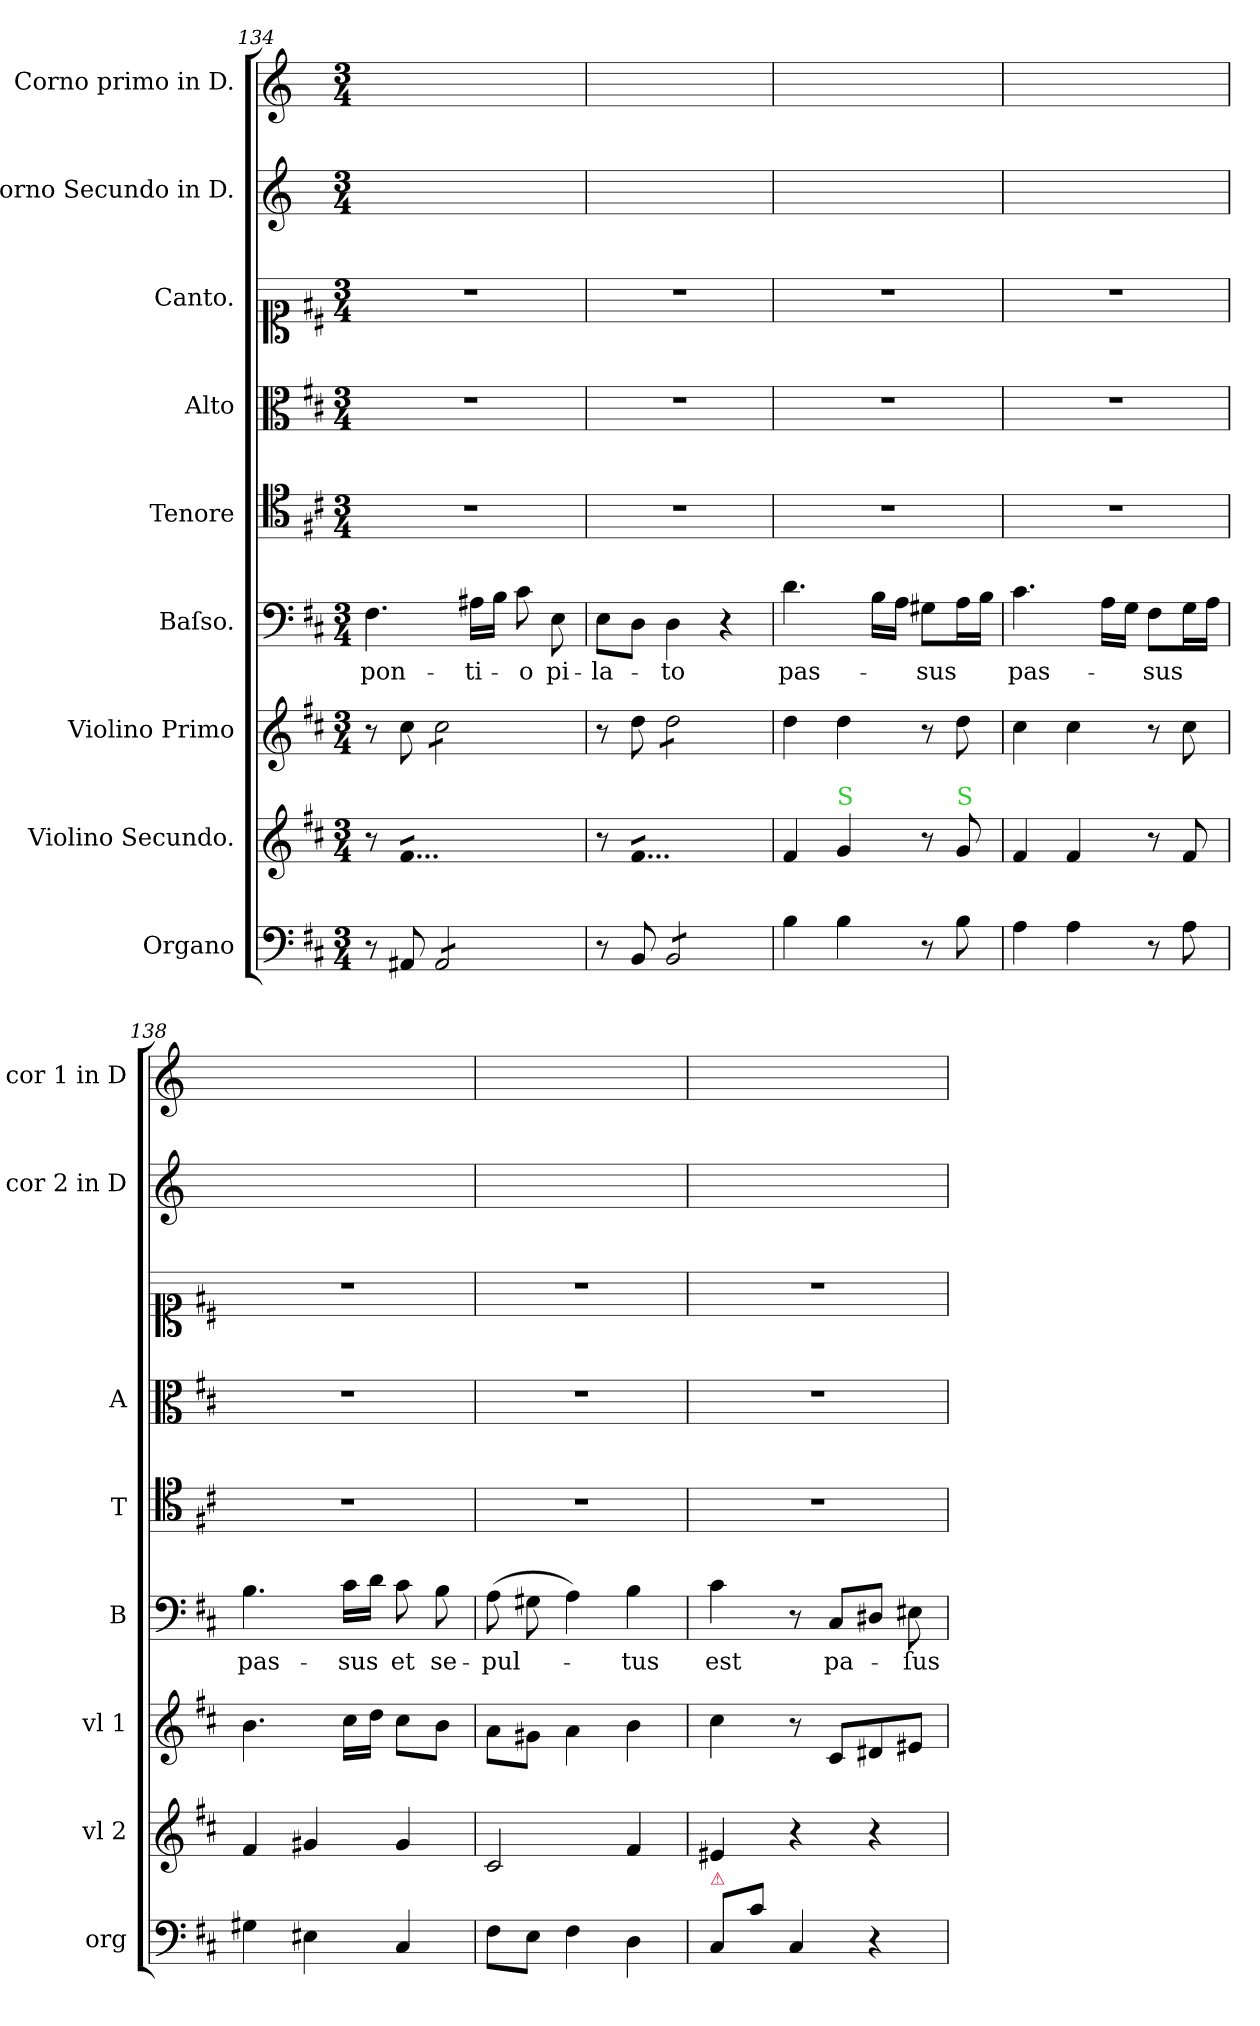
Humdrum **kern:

**kern	**kern	**kern	**kern	**text	**kern	**kern	**kern	**kern	**kern
*part9	*part8	*part7	*part6	*part6	*part5	*part4	*part3	*part2	*part1
*staff9	*staff8	*staff7	*staff6	*staff6	*staff5	*staff4	*staff3	*staff2	*staff1
*I"Organo	*I"Violino Secundo.	*I"Violino Primo	*I"Baſso.	*	*I"Tenore	*I"Alto	*I"Canto.	*I"Corno Secundo in D.	*I"Corno primo in D.
*I'org	*I'vl 2	*I'vl 1	*I'B	*	*I'T	*I'A	*	*I'cor 2 in D	*I'cor 1 in D
*clefF4	*clefG2	*clefG2	*clefF4	*	*clefC4	*clefC3	*clefC1	*clefG2	*clefG2
*	*	*	*	*	*	*	*	*ITrd6c10	*ITrd6c10
*k[f#c#]	*k[f#c#]	*k[f#c#]	*k[f#c#]	*	*k[f#c#]	*k[f#c#]	*k[f#c#]	*k[f#c#]	*k[f#c#]
*M3/4	*M3/4	*M3/4	*M3/4	*	*M3/4	*M3/4	*M3/4	*M3/4	*M3/4
=134	=134	=134	=134	=134	=134	=134	=134	=134	=134
8r	8r	8r	4.F#\	pon-	2.r	2.r	2.r	2.ryy	2.ryy
*	*tremolo	*	*	*	*	*	*	*	*
8AA#X/	8f#/L	8cc#\	.	.	.	.	.	.	.
*tremolo	*	*	*	*	*	*	*	*	*
*	*	*tremolo	*	*	*	*	*	*	*
8AA#/L	8f#/	8cc#\L	.	.	.	.	.	.	.
8AA#/	8f#/	8cc#\	16A#X\LL	-ti-	.	.	.	.	.
.	.	.	16B\JJ	.	.	.	.	.	.
8AA#/	8f#/	8cc#\	8c#\	-o	.	.	.	.	.
8AA#/J	8f#/J	8cc#\J	8E\	pi-	.	.	.	.	.
*	*	*Xtremolo	*	*	*	*	*	*	*
*Xtremolo	*	*	*	*	*	*	*	*	*
=135	=135	=135	=135	=135	=135	=135	=135	=135	=135
8r	8r	8r	8E\L	-la-	2.r	2.r	2.r	2.ryy	2.ryy
8BB/	8f#/L	8dd\	8D\J	.	.	.	.	.	.
*tremolo	*	*	*	*	*	*	*	*	*
*	*	*tremolo	*	*	*	*	*	*	*
8BB/L	8f#/	8dd\L	4D\	-to	.	.	.	.	.
8BB/	8f#/	8dd\	.	.	.	.	.	.	.
8BB/	8f#/	8dd\	4r	.	.	.	.	.	.
8BB/J	8f#/J	8dd\J	.	.	.	.	.	.	.
*	*	*Xtremolo	*	*	*	*	*	*	*
*	*Xtremolo	*	*	*	*	*	*	*	*
*Xtremolo	*	*	*	*	*	*	*	*	*
=136	=136	=136	=136	=136	=136	=136	=136	=136	=136
4B\	4f#/	4dd\	4.d\	pas-	2.r	2.r	2.r	2.ryy	2.ryy
!	!LO:TX:a:color=limegreen:t=S	!	!	!	!	!	!	!	!
4B\	4g/	4dd\	.	.	.	.	.	.	.
.	.	.	16B\LL	.	.	.	.	.	.
.	.	.	16A\JJ	.	.	.	.	.	.
8r	8r	8r	8G#X\L	-sus	.	.	.	.	.
!	!LO:TX:a:color=limegreen:t=S	!	!	!	!	!	!	!	!
8B\	8g/	8dd\	16A\L	.	.	.	.	.	.
.	.	.	16B\JJ	.	.	.	.	.	.
=137	=137	=137	=137	=137	=137	=137	=137	=137	=137
4A\	4f#/	4cc#\	4.c#\	-pas-	2.r	2.r	2.r	2.ryy	2.ryy
4A\	4f#/	4cc#\	.	.	.	.	.	.	.
.	.	.	16A\LL	.	.	.	.	.	.
.	.	.	16G\JJ	.	.	.	.	.	.
8r	8r	8r	8F#\L	-sus	.	.	.	.	.
8A\	8f#/	8cc#\	16G\L	.	.	.	.	.	.
.	.	.	16A\JJ	.	.	.	.	.	.
=138	=138	=138	=138	=138	=138	=138	=138	=138	=138
4G#X\	4f#/	4.b\	4.B\	pas-	2.r	2.r	2.r	2.ryy	2.ryy
4E#X\	4g#X/	.	.	.	.	.	.	.	.
.	.	16cc#\LL	16c#\LL	-sus	.	.	.	.	.
.	.	16dd\JJ	16d\JJ	.	.	.	.	.	.
4C#/	4g#/	8cc#\L	8c#\	et	.	.	.	.	.
.	.	8b\J	8B\	se-	.	.	.	.	.
=139	=139	=139	=139	=139	=139	=139	=139	=139	=139
8F#\L	2c#/	8a\L	(8A\	-pul-	2.r	2.r	2.r	2.ryy	2.ryy
8E\J	.	8g#X\J	8G#X\	.	.	.	.	.	.
4F#\	.	4a\	4A\)	.	.	.	.	.	.
4D\	4f#/	4b\	4B\	-tus	.	.	.	.	.
=140	=140	=140	=140	=140	=140	=140	=140	=140	=140
!LO:TX:a:color=crimson:t=⚠	!	!	!	!	!	!	!	!	!
8C#/L	4e#X/	4cc#\	4c#\	est	2.r	2.r	2.r	2.ryy	2.ryy
8c#\J	.	.	.	.	.	.	.	.	.
4C#/	4r	8r	8r	.	.	.	.	.	.
.	.	8c#/L	8C#/L	pa-	.	.	.	.	.
4r	4r	8d#X/	8D#X/J	.	.	.	.	.	.
.	.	8e#X/J	8E#X\	-ſus	.	.	.	.	.
=	=	=	=	=	=	=	=	=	=
*-	*-	*-	*-	*-	*-	*-	*-	*-	*-
